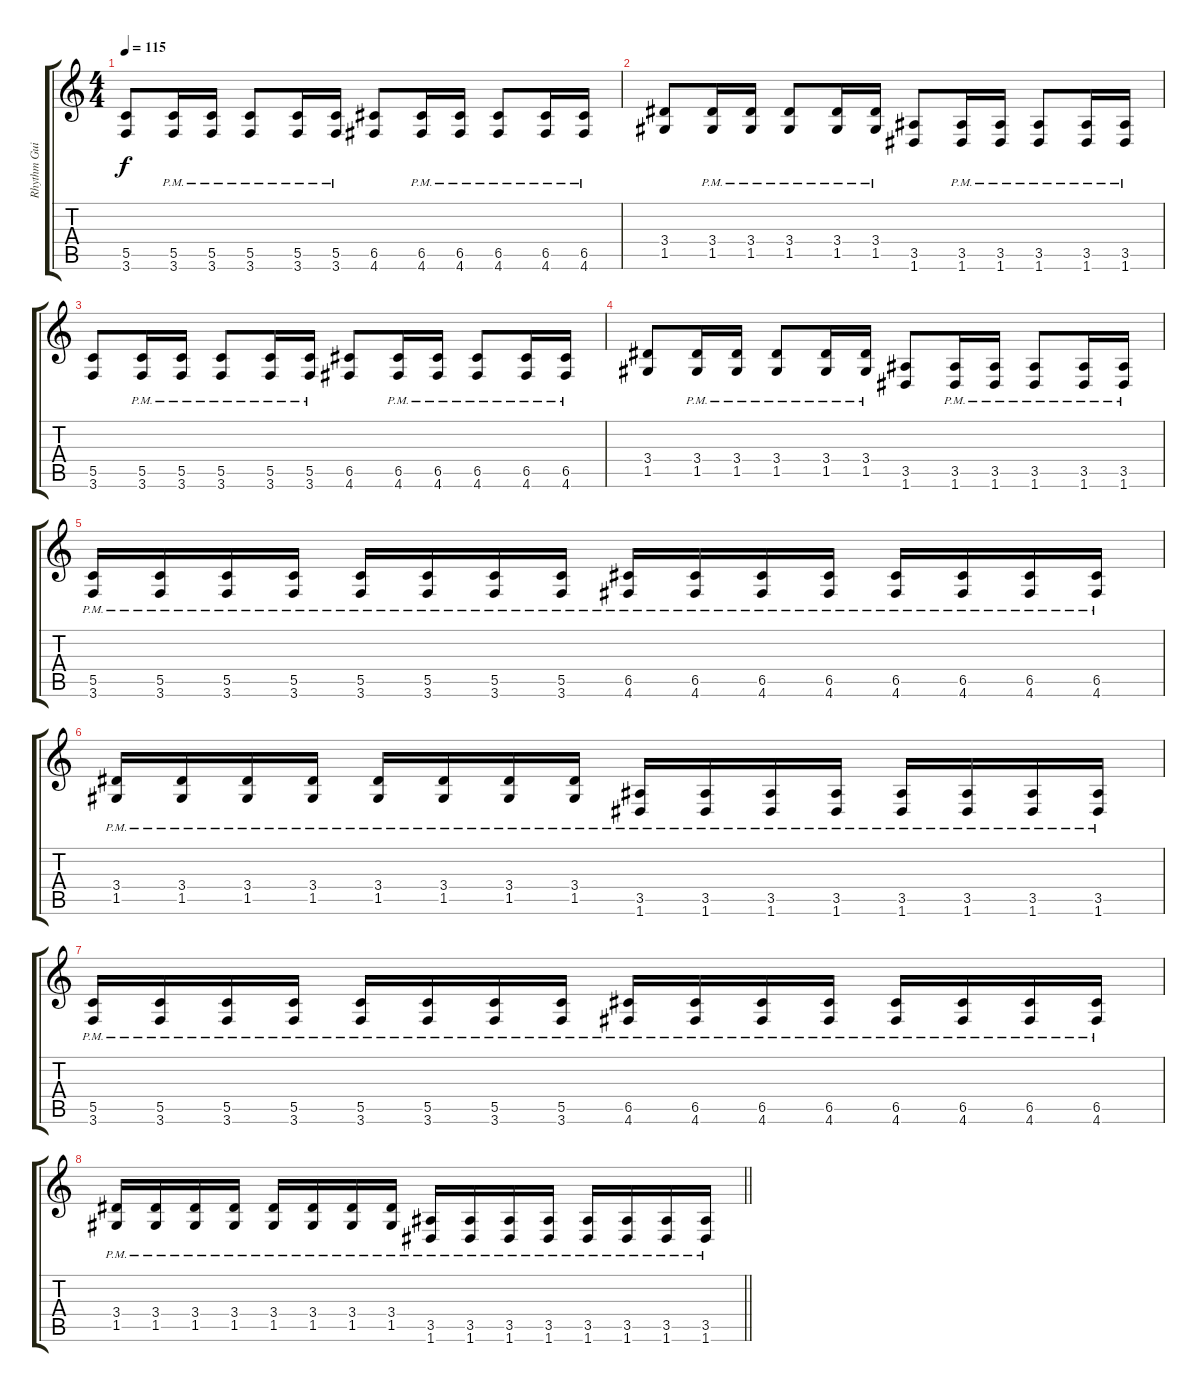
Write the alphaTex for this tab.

\track ("Rhythm Guitar" "Rhythm Gui") {instrument distortionguitar}
\staff {score tabs}
\tuning (D4 A3 F3 C3 G2 D2) {hide}
\ts (4 4)
\tempo 115
\clef g2
\ks c
(5.5 3.6).8{dy f} (5.5{pm} 3.6{pm}).16 (5.5{pm} 3.6{pm}).16 (5.5{pm} 3.6{pm}).8 (5.5{pm} 3.6{pm}).16 (5.5{pm} 3.6{pm}).16 (6.5 4.6).8 (6.5{pm} 4.6{pm}).16 (6.5{pm} 4.6{pm}).16 (6.5{pm} 4.6{pm}).8 (6.5{pm} 4.6{pm}).16 (6.5{pm} 4.6{pm}).16 |
(3.4 1.5).8 (3.4{pm} 1.5{pm}).16 (3.4{pm} 1.5{pm}).16 (3.4{pm} 1.5{pm}).8 (3.4{pm} 1.5{pm}).16 (3.4{pm} 1.5{pm}).16 (3.5 1.6).8 (3.5{pm} 1.6).16 (3.5{pm} 1.6).16 (3.5{pm} 1.6).8 (3.5{pm} 1.6).16 (3.5{pm} 1.6).16 |
(5.5 3.6).8 (5.5{pm} 3.6{pm}).16 (5.5{pm} 3.6{pm}).16 (5.5{pm} 3.6{pm}).8 (5.5{pm} 3.6{pm}).16 (5.5{pm} 3.6{pm}).16 (6.5 4.6).8 (6.5{pm} 4.6{pm}).16 (6.5{pm} 4.6{pm}).16 (6.5{pm} 4.6{pm}).8 (6.5{pm} 4.6{pm}).16 (6.5{pm} 4.6{pm}).16 |
(3.4 1.5).8 (3.4{pm} 1.5{pm}).16 (3.4{pm} 1.5{pm}).16 (3.4{pm} 1.5{pm}).8 (3.4{pm} 1.5{pm}).16 (3.4{pm} 1.5{pm}).16 (3.5 1.6).8 (3.5{pm} 1.6).16 (3.5{pm} 1.6).16 (3.5{pm} 1.6).8 (3.5{pm} 1.6).16 (3.5{pm} 1.6).16 |
(5.5{pm} 3.6{pm}).16 (5.5{pm} 3.6{pm}).16 (5.5{pm} 3.6{pm}).16 (5.5{pm} 3.6{pm}).16 (5.5{pm} 3.6{pm}).16 (5.5{pm} 3.6{pm}).16 (5.5{pm} 3.6{pm}).16 (5.5{pm} 3.6{pm}).16 (6.5{pm} 4.6{pm}).16 (6.5{pm} 4.6{pm}).16 (6.5{pm} 4.6{pm}).16 (6.5{pm} 4.6{pm}).16 (6.5{pm} 4.6{pm}).16 (6.5{pm} 4.6{pm}).16 (6.5{pm} 4.6{pm}).16 (6.5{pm} 4.6{pm}).16 |
(3.4{pm} 1.5{pm}).16 (3.4{pm} 1.5{pm}).16 (3.4{pm} 1.5{pm}).16 (3.4{pm} 1.5{pm}).16 (3.4{pm} 1.5{pm}).16 (3.4{pm} 1.5{pm}).16 (3.4{pm} 1.5{pm}).16 (3.4{pm} 1.5{pm}).16 (3.5{pm} 1.6).16 (3.5{pm} 1.6).16 (3.5{pm} 1.6).16 (3.5{pm} 1.6).16 (3.5{pm} 1.6).16 (3.5{pm} 1.6).16 (3.5{pm} 1.6).16 (3.5{pm} 1.6).16 |
(5.5{pm} 3.6{pm}).16 (5.5{pm} 3.6{pm}).16 (5.5{pm} 3.6{pm}).16 (5.5{pm} 3.6{pm}).16 (5.5{pm} 3.6{pm}).16 (5.5{pm} 3.6{pm}).16 (5.5{pm} 3.6{pm}).16 (5.5{pm} 3.6{pm}).16 (6.5{pm} 4.6{pm}).16 (6.5{pm} 4.6{pm}).16 (6.5{pm} 4.6{pm}).16 (6.5{pm} 4.6{pm}).16 (6.5{pm} 4.6{pm}).16 (6.5{pm} 4.6{pm}).16 (6.5{pm} 4.6{pm}).16 (6.5{pm} 4.6{pm}).16 |
\barLineRight lightlight
(3.4{pm} 1.5{pm}).16 (3.4{pm} 1.5{pm}).16 (3.4{pm} 1.5{pm}).16 (3.4{pm} 1.5{pm}).16 (3.4{pm} 1.5{pm}).16 (3.4{pm} 1.5{pm}).16 (3.4{pm} 1.5{pm}).16 (3.4{pm} 1.5{pm}).16 (3.5{pm} 1.6).16 (3.5{pm} 1.6).16 (3.5{pm} 1.6).16 (3.5{pm} 1.6).16 (3.5{pm} 1.6).16 (3.5{pm} 1.6).16 (3.5{pm} 1.6).16 (3.5{pm} 1.6).16
